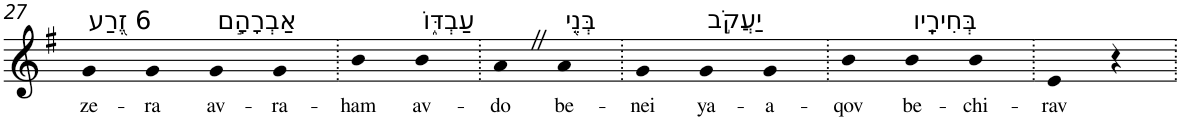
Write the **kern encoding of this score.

**kern	**text
*part1	*part1
*staff1	*staff1
*I"Piano	*
*I'Pno	*
!!LO:PB:g=z
*clefG2	*
*k[f#]	*
*G:	*
=27	=27
!LO:TX:a:t=6 זֶ֭רַע	!
!	!LO:LY:b
4g	ze-
!	!LO:LY:b
4g	-ra
!LO:TX:a:t=אַבְרָהָ֣ם	!
!	!LO:LY:b
4g	av-
!	!LO:LY:b
4g	-ra-
=28.	=28.
!	!LO:LY:b
4b	-ham
!LO:TX:a:t=עַבְדּ֑וֹ	!
!	!LO:LY:b
4b	av-
=29.	=29.
!	!LO:LY:b
4aZ	-do
!LO:TX:a:t=בְּנֵ֖י	!
!	!LO:LY:b
4a	be-
=30.	=30.
!	!LO:LY:b
4g	-nei
!LO:TX:a:t=יַעֲקֹ֣ב	!
!	!LO:LY:b
4g	ya-
!	!LO:LY:b
4g	-a-
=31.	=31.
!	!LO:LY:b
4b	-qov
!LO:TX:a:t=בְּחִירָֽיו	!
!	!LO:LY:b
4b	be-
!	!LO:LY:b
4b	-chi-
=32.	=32.
!	!LO:LY:b
4e	-rav
4r	.
=.	=.
*-	*-
